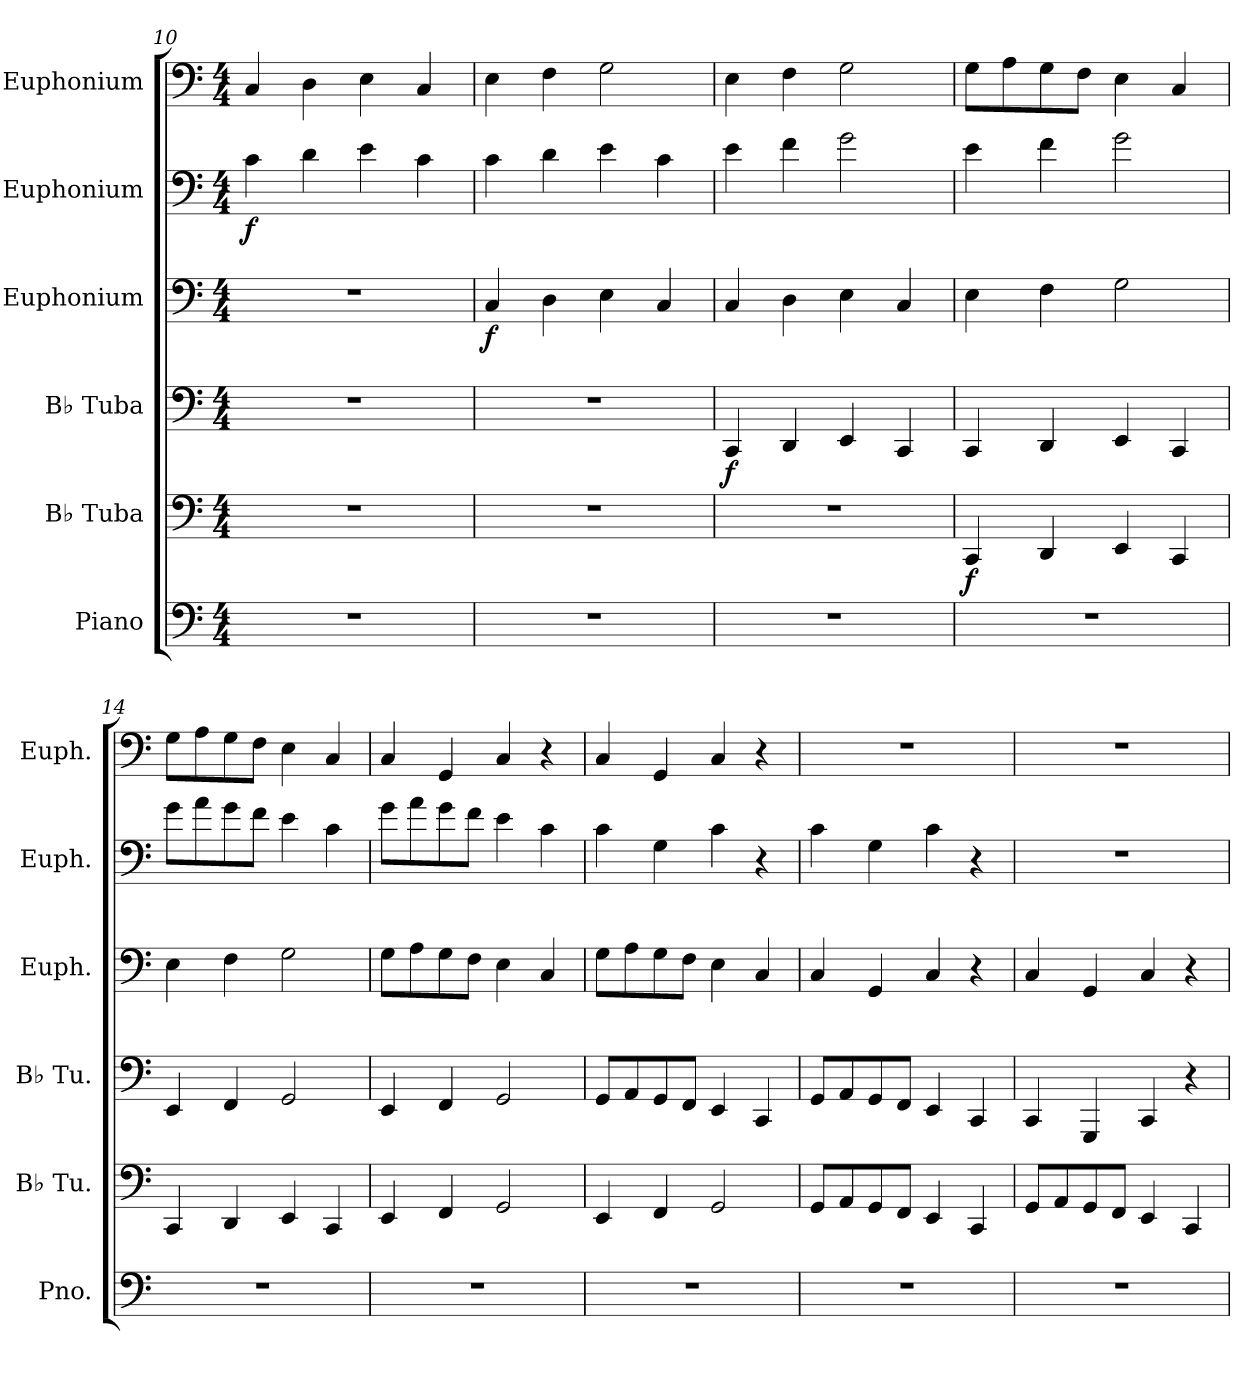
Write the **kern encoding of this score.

**kern	**kern	**dynam	**kern	**dynam	**kern	**dynam	**kern	**dynam	**kern
*part6	*part5	*part5	*part4	*part4	*part3	*part3	*part2	*part2	*part1
*staff6	*staff5	*staff5	*staff4	*staff4	*staff3	*staff3	*staff2	*staff2	*staff1
*I"Piano	*I"B♭ Tuba	*	*I"B♭ Tuba	*	*I"Euphonium	*	*I"Euphonium	*	*I"Euphonium
*I'Pno.	*I'B♭ Tu.	*	*I'B♭ Tu.	*	*I'Euph.	*	*I'Euph.	*	*I'Euph.
*clefF4	*clefF4	*	*clefF4	*	*clefF4	*	*clefF4	*	*clefF4
*k[]	*k[]	*	*k[]	*	*k[]	*	*k[]	*	*k[]
*M4/4	*M4/4	*	*M4/4	*	*M4/4	*	*M4/4	*	*M4/4
=10	=10	=10	=10	=10	=10	=10	=10	=10	=10
!	!	!	!	!	!	!	!	!LO:DY:b	!
1r	1r	.	1r	.	1r	.	4c\	f	4C/
.	.	.	.	.	.	.	4d\	.	4D\
.	.	.	.	.	.	.	4e\	.	4E\
.	.	.	.	.	.	.	4c\	.	4C/
=11	=11	=11	=11	=11	=11	=11	=11	=11	=11
!	!	!	!	!	!	!LO:DY:b	!	!	!
1r	1r	.	1r	.	4C/	f	4c\	.	4E\
.	.	.	.	.	4D\	.	4d\	.	4F\
.	.	.	.	.	4E\	.	4e\	.	2G\
.	.	.	.	.	4C/	.	4c\	.	.
=12	=12	=12	=12	=12	=12	=12	=12	=12	=12
!	!	!	!	!LO:DY:b	!	!	!	!	!
1r	1r	.	4CC/	f	4C/	.	4e\	.	4E\
.	.	.	4DD/	.	4D\	.	4f\	.	4F\
.	.	.	4EE/	.	4E\	.	2g\	.	2G\
.	.	.	4CC/	.	4C/	.	.	.	.
=13	=13	=13	=13	=13	=13	=13	=13	=13	=13
!	!	!LO:DY:b	!	!	!	!	!	!	!
1r	4CC/	f	4CC/	.	4E\	.	4e\	.	8G\L
.	.	.	.	.	.	.	.	.	8A\
.	4DD/	.	4DD/	.	4F\	.	4f\	.	8G\
.	.	.	.	.	.	.	.	.	8F\J
.	4EE/	.	4EE/	.	2G\	.	2g\	.	4E\
.	4CC/	.	4CC/	.	.	.	.	.	4C/
!!LO:LB:g=z
=14	=14	=14	=14	=14	=14	=14	=14	=14	=14
1r	4CC/	.	4EE/	.	4E\	.	8g\L	.	8G\L
.	.	.	.	.	.	.	8a\	.	8A\
.	4DD/	.	4FF/	.	4F\	.	8g\	.	8G\
.	.	.	.	.	.	.	8f\J	.	8F\J
.	4EE/	.	2GG/	.	2G\	.	4e\	.	4E\
.	4CC/	.	.	.	.	.	4c\	.	4C/
=15	=15	=15	=15	=15	=15	=15	=15	=15	=15
1r	4EE/	.	4EE/	.	8G\L	.	8g\L	.	4C/
.	.	.	.	.	8A\	.	8a\	.	.
.	4FF/	.	4FF/	.	8G\	.	8g\	.	4GG/
.	.	.	.	.	8F\J	.	8f\J	.	.
.	2GG/	.	2GG/	.	4E\	.	4e\	.	4C/
.	.	.	.	.	4C/	.	4c\	.	4r
=16	=16	=16	=16	=16	=16	=16	=16	=16	=16
1r	4EE/	.	8GG/L	.	8G\L	.	4c\	.	4C/
.	.	.	8AA/	.	8A\	.	.	.	.
.	4FF/	.	8GG/	.	8G\	.	4G\	.	4GG/
.	.	.	8FF/J	.	8F\J	.	.	.	.
.	2GG/	.	4EE/	.	4E\	.	4c\	.	4C/
.	.	.	4CC/	.	4C/	.	4r	.	4r
=17	=17	=17	=17	=17	=17	=17	=17	=17	=17
1r	8GG/L	.	8GG/L	.	4C/	.	4c\	.	1r
.	8AA/	.	8AA/	.	.	.	.	.	.
.	8GG/	.	8GG/	.	4GG/	.	4G\	.	.
.	8FF/J	.	8FF/J	.	.	.	.	.	.
.	4EE/	.	4EE/	.	4C/	.	4c\	.	.
.	4CC/	.	4CC/	.	4r	.	4r	.	.
=18	=18	=18	=18	=18	=18	=18	=18	=18	=18
1r	8GG/L	.	4CC/	.	4C/	.	1r	.	1r
.	8AA/	.	.	.	.	.	.	.	.
.	8GG/	.	4GGG/	.	4GG/	.	.	.	.
.	8FF/J	.	.	.	.	.	.	.	.
.	4EE/	.	4CC/	.	4C/	.	.	.	.
.	4CC/	.	4r	.	4r	.	.	.	.
=	=	=	=	=	=	=	=	=	=
*-	*-	*-	*-	*-	*-	*-	*-	*-	*-
